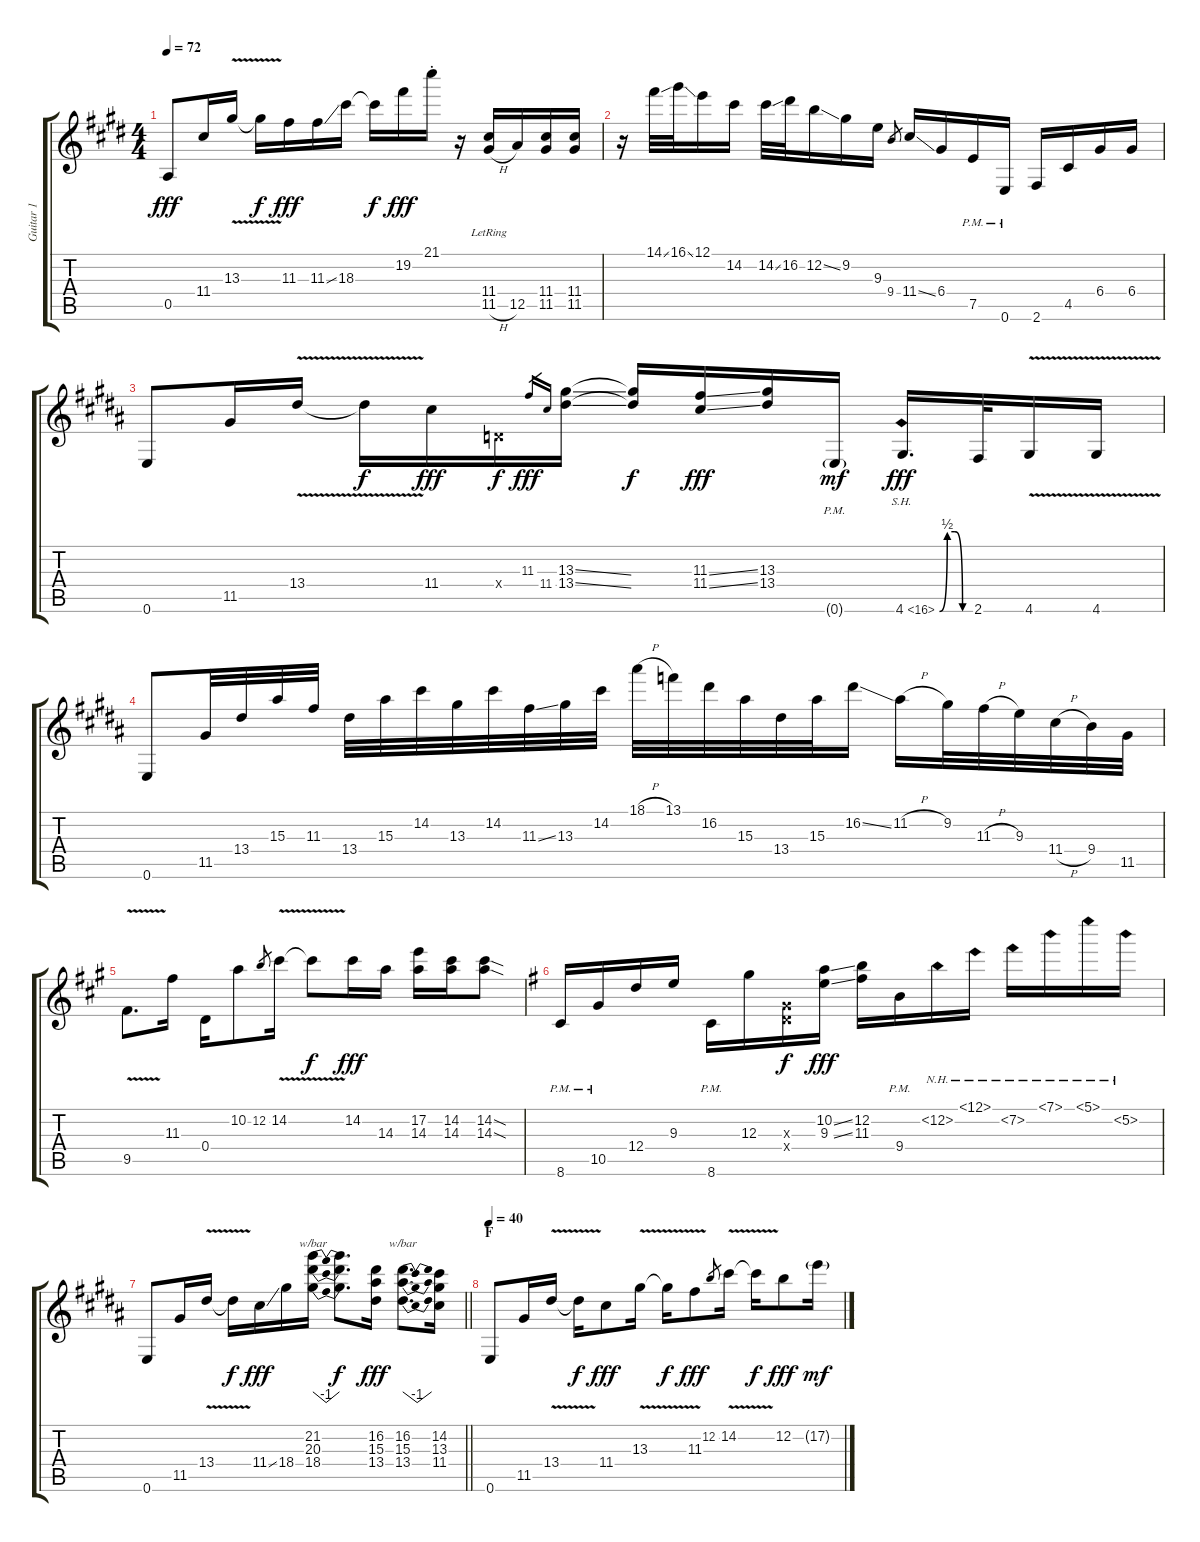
\track ("Guitar 1" "Guitar 1") {instrument overdrivenguitar}
\staff {score tabs}
\tuning (E4 B3 G3 D3 A2 E2) {hide}
\ts (4 4)
\tempo 72
\clef g2
\ks e
0.5.8{dy fff} 11.4.16 13.3{v}.16 13.3{t}.16{dy f} 11.3.16{dy fff} 11.3{ss}.16 18.3.16 18.3{t}.16{dy f} 19.2.16{dy fff} 21.1{st}.16 r.16 (11.4{lr} 11.5{h}).16 12.5.16 (11.4 11.5).16 (11.4 11.5).16 |
r.16 14.1{ss}.32 16.1{ss}.32 12.1.16 14.2.16 14.2{ss}.32 16.2.32 12.2{ss}.16 9.2.16 9.3.16 9.4.8{gr} 11.4{ss}.16 6.4.16 7.5{pm}.16 0.6{pm}.16 2.6.16 4.5.16 6.4.16 6.4.16 |
\ks b
0.6.8 11.5.16 13.4{v}.16 13.4{t}.16{dy f} 11.4.16{dy fff} 0.4{x}.16{dy f} 11.3.16{gr dy fff} 11.4.16{gr} (13.3{ss} 13.4{ss}).16 (13.3{t} 13.4{t}).16{dy f} (11.3{ss} 11.4{ss}).16{dy fff} (13.3 13.4).16 0.6{g pm}.16{dy mf} 4.6{be (custom 0 0 15 2 30 2 45 0 60 0) sh 12}.16{d dy fff} 2.6.32 4.6{v}.16 4.6{v}.16 |
0.6.8 11.5.32 13.4.32 15.3.32 11.3.32 13.4.32 15.3.32 14.2.32 13.3.32 14.2.32 11.3{ss}.32 13.3.32 14.2.32 18.1{h}.32 13.1.32 16.2.32 15.3.32 13.4.32 15.3.32 16.2{ss}.16 11.2{h}.16 9.2.32 11.3{h}.32 9.3.32 11.4{h}.32 9.4.32 11.5.32 |
\ks a
9.5{v}.8{d} 11.3.16 0.4.16 10.2.8 12.2.8{gr} 14.2{v}.16 14.2{t}.8{dy f} 14.2.16{dy fff} 14.3.16 (17.2 14.3).16 (14.2 14.3).16 (14.2{sod} 14.3{sod}).8 |
\ks g
8.6{pm}.16 10.5{pm}.16 12.4.16 9.3.16 8.6{pm}.16 12.3.16 (0.3{x} 0.4{x}).16{dy f} (10.2{ss} 9.3{ss}).16{dy fff} (12.2 11.3).16 9.4{pm}.16 12.2{nh}.16 12.1{nh}.16 7.2{nh}.16 7.1{nh}.16 5.1{nh}.16 5.2{nh}.16 |
\barLineRight lightlight
\ks b
0.6.8 11.5.16 13.4{v}.16 13.4{t}.16{dy f} 11.4{ss}.16{dy fff} 18.4.16 (21.2 20.3 18.4).16{tbe (dip default 0 0 30 -4 60 0)} (21.2{t} 20.3{t} 18.4{t}).8{d dy f} (16.2 15.3 13.4).16{dy fff} (16.2 15.3 13.4).8{d tbe (dip default 0 0 30 -4 60 0)} (14.2 13.3 11.4).16 |
\section ("" "F")
\tempo 40
0.6.8 11.5.16 13.4{v}.16 13.4{t}.16{dy f} 11.4.8{dy fff} 13.3{v}.16 13.3{t}.16{dy f} 11.3{v}.8{dy fff} 12.2.8{gr} 14.2{v}.16 14.2{t}.16{dy f} 12.2.8{dy fff} 17.2{h g}.16{dy mf}
